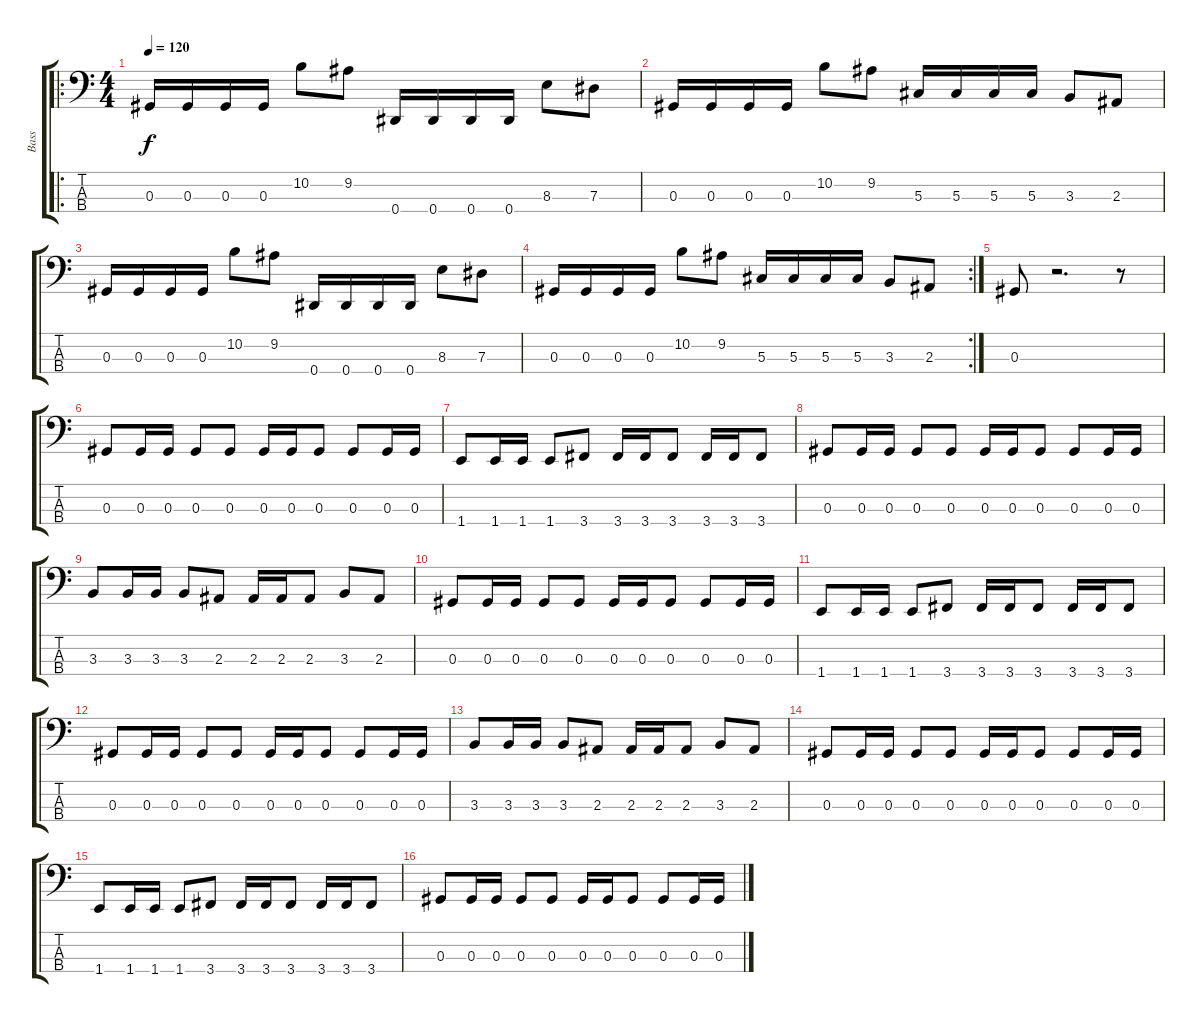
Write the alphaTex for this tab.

\track ("Bass" "Bass") {instrument electricbassfinger}
\staff {score tabs}
\tuning (Gb2 Db2 Ab1 Eb1) {hide}
\ro
\ts (4 4)
\tempo 120
\clef f4
\ks c
0.3.16{dy f} 0.3.16 0.3.16 0.3.16 10.2.8 9.2.8 0.4.16 0.4.16 0.4.16 0.4.16 8.3.8 7.3.8 |
0.3.16 0.3.16 0.3.16 0.3.16 10.2.8 9.2.8 5.3.16 5.3.16 5.3.16 5.3.16 3.3.8 2.3.8 |
0.3.16 0.3.16 0.3.16 0.3.16 10.2.8 9.2.8 0.4.16 0.4.16 0.4.16 0.4.16 8.3.8 7.3.8 |
\rc 2
0.3.16 0.3.16 0.3.16 0.3.16 10.2.8 9.2.8 5.3.16 5.3.16 5.3.16 5.3.16 3.3.8 2.3.8 |
0.3.8 r.2{d} r.8 |
0.3.8 0.3.16 0.3.16 0.3.8 0.3.8 0.3.16 0.3.16 0.3.8 0.3.8 0.3.16 0.3.16 |
1.4.8 1.4.16 1.4.16 1.4.8 3.4.8 3.4.16 3.4.16 3.4.8 3.4.16 3.4.16 3.4.8 |
0.3.8 0.3.16 0.3.16 0.3.8 0.3.8 0.3.16 0.3.16 0.3.8 0.3.8 0.3.16 0.3.16 |
3.3.8 3.3.16 3.3.16 3.3.8 2.3.8 2.3.16 2.3.16 2.3.8 3.3.8 2.3.8 |
0.3.8 0.3.16 0.3.16 0.3.8 0.3.8 0.3.16 0.3.16 0.3.8 0.3.8 0.3.16 0.3.16 |
1.4.8 1.4.16 1.4.16 1.4.8 3.4.8 3.4.16 3.4.16 3.4.8 3.4.16 3.4.16 3.4.8 |
0.3.8 0.3.16 0.3.16 0.3.8 0.3.8 0.3.16 0.3.16 0.3.8 0.3.8 0.3.16 0.3.16 |
3.3.8 3.3.16 3.3.16 3.3.8 2.3.8 2.3.16 2.3.16 2.3.8 3.3.8 2.3.8 |
0.3.8 0.3.16 0.3.16 0.3.8 0.3.8 0.3.16 0.3.16 0.3.8 0.3.8 0.3.16 0.3.16 |
1.4.8 1.4.16 1.4.16 1.4.8 3.4.8 3.4.16 3.4.16 3.4.8 3.4.16 3.4.16 3.4.8 |
0.3.8 0.3.16 0.3.16 0.3.8 0.3.8 0.3.16 0.3.16 0.3.8 0.3.8 0.3.16 0.3.16
